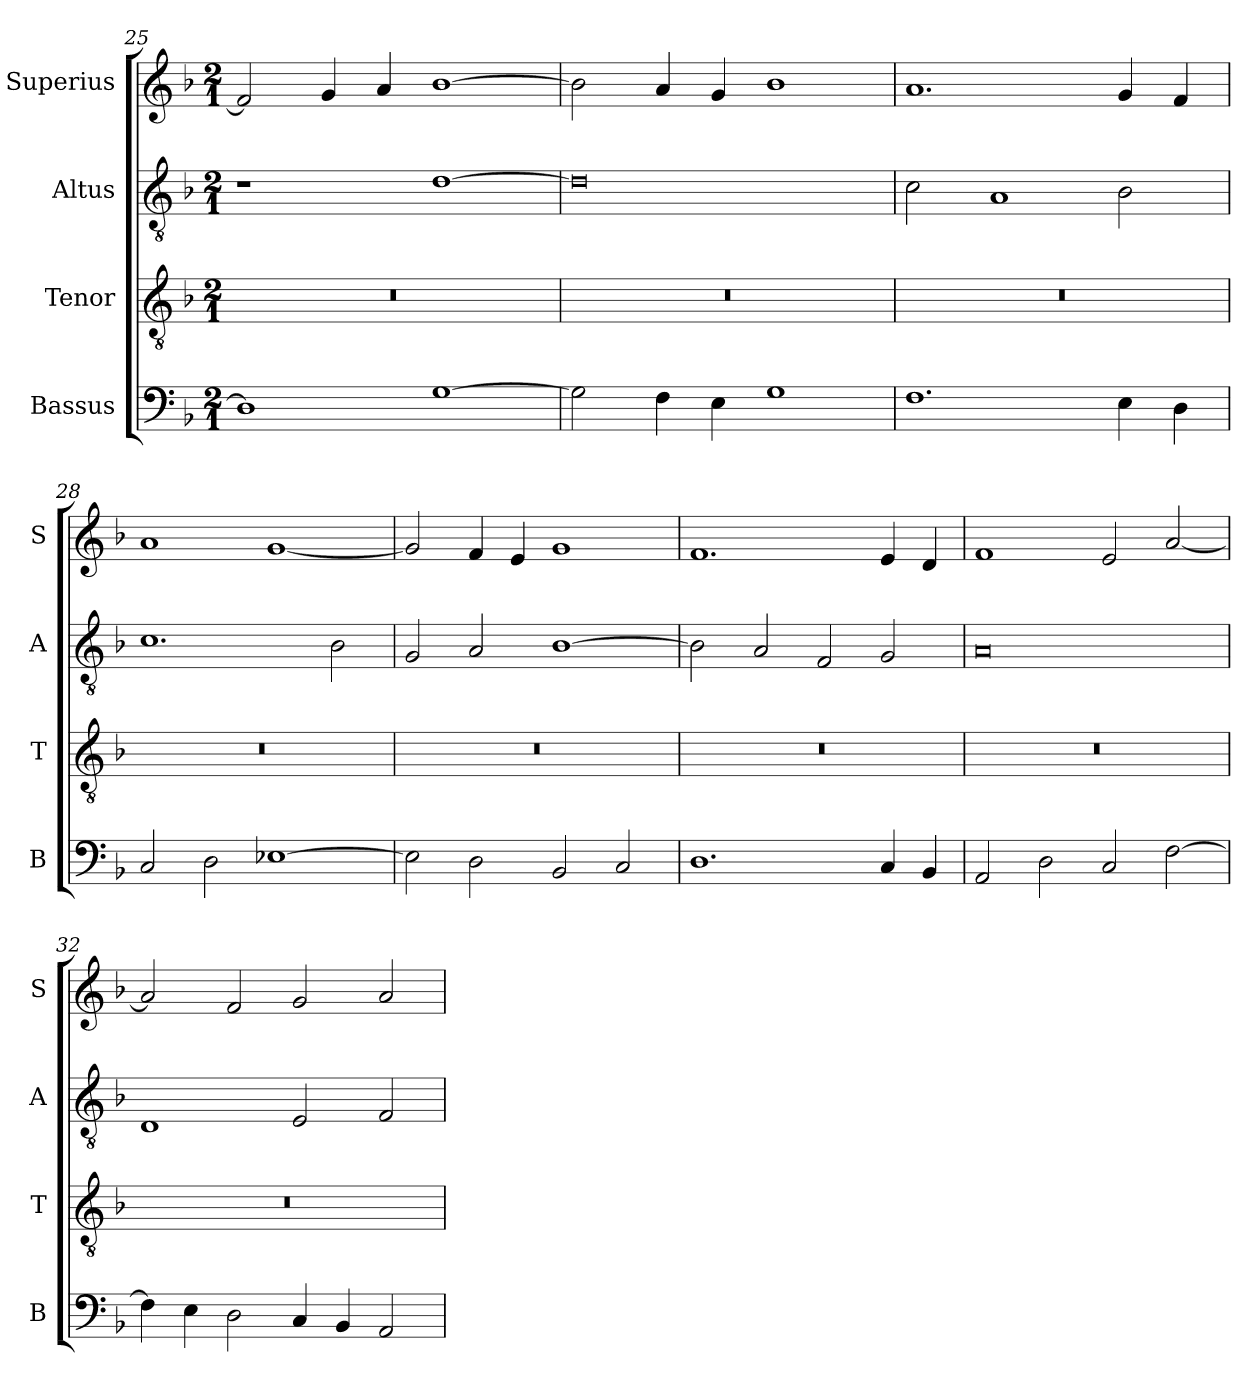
**kern	**kern	**kern	**kern
*part4	*part3	*part2	*part1
*staff4	*staff3	*staff2	*staff1
*I"Bassus	*I"Tenor	*I"Altus	*I"Superius
*I'B	*I'T	*I'A	*I'S
*clefF4	*clefGv2	*clefGv2	*clefG2
*k[b-]	*k[b-]	*k[b-]	*k[b-]
*M2/1	*M2/1	*M2/1	*M2/1
=25	=25	=25	=25
1D]	0r	1r	2f/]
.	.	.	4g/
.	.	.	4a/
[1G	.	[1d	[1b-
=26	=26	=26	=26
2G\]	0r	0d]	2b-\]
4F\	.	.	4a/
4E\	.	.	4g/
1G	.	.	1b-
=27	=27	=27	=27
1.F	0r	2c\	1.a
.	.	1A	.
4E\	.	2B-\	4g/
4D\	.	.	4f/
=28	=28	=28	=28
2C/	0r	1.c	1a
2D\	.	.	.
[1E-X	.	.	[1g
.	.	2B-\	.
=29	=29	=29	=29
2E-\]	0r	2G/	2g/]
2D\	.	2A/	4f/
.	.	.	4e/
2BB-/	.	[1B-	1g
2C/	.	.	.
=30	=30	=30	=30
1.D	0r	2B-\]	1.f
.	.	2A/	.
.	.	2F/	.
4C/	.	2G/	4e/
4BB-/	.	.	4d/
=31	=31	=31	=31
2AA/	0r	0A	1f
2D\	.	.	.
2C/	.	.	2e/
[2F\	.	.	[2a/
=32	=32	=32	=32
4F\]	0r	1D	2a/]
4E\	.	.	.
2D\	.	.	2f/
4C/	.	2E/	2g/
4BB-/	.	.	.
2AA/	.	2F/	2a/
=	=	=	=
*-	*-	*-	*-
